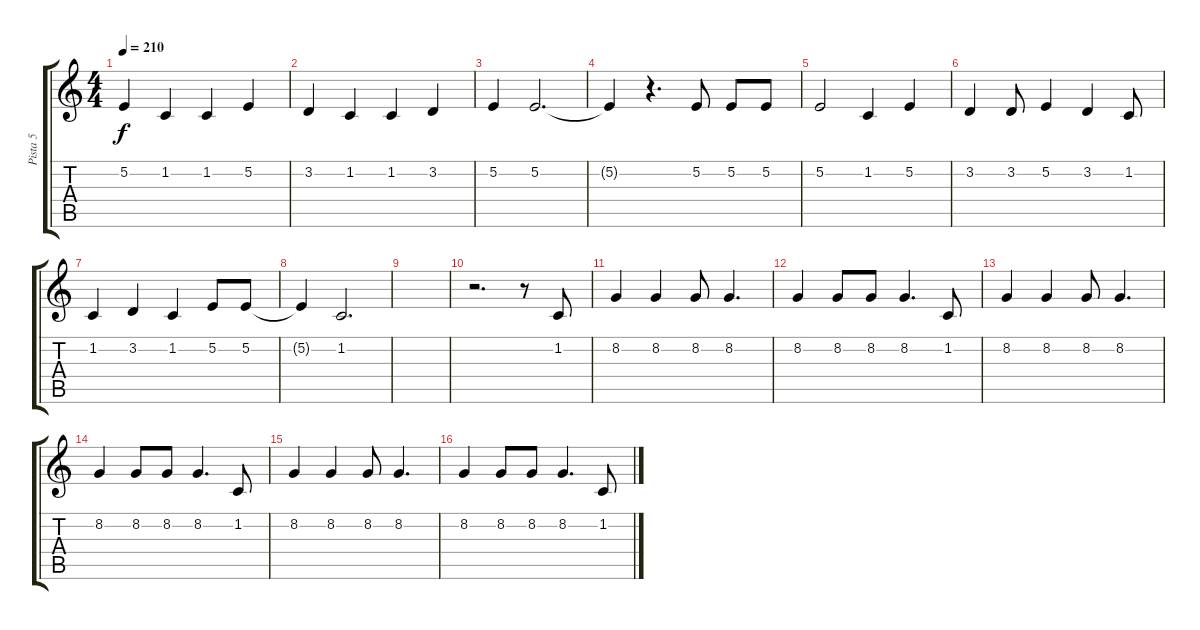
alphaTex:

\track ("Pista 5" "Pista 5") {instrument tuba}
\staff {score tabs}
\tuning (E4 B3 G3 D3 A2 E2) {hide}
\ts (4 4)
\tempo 210
\clef g2
\ks c
5.2.4{dy f} 1.2.4 1.2.4 5.2.4 |
3.2.4 1.2.4 1.2.4 3.2.4 |
5.2.4 5.2.2{d} |
5.2{t}.4 r.4{d} 5.2.8 5.2.8 5.2.8 |
5.2.2 1.2.4 5.2.4 |
3.2.4 3.2.8 5.2.4 3.2.4 1.2.8 |
1.2.4 3.2.4 1.2.4 5.2.8 5.2.8 |
5.2{t}.4 1.2.2{d} |
|
r.2{d} r.8 1.2.8 |
8.2.4 8.2.4 8.2.8 8.2.4{d} |
8.2.4 8.2.8 8.2.8 8.2.4{d} 1.2.8 |
8.2.4 8.2.4 8.2.8 8.2.4{d} |
8.2.4 8.2.8 8.2.8 8.2.4{d} 1.2.8 |
8.2.4 8.2.4 8.2.8 8.2.4{d} |
8.2.4 8.2.8 8.2.8 8.2.4{d} 1.2.8
